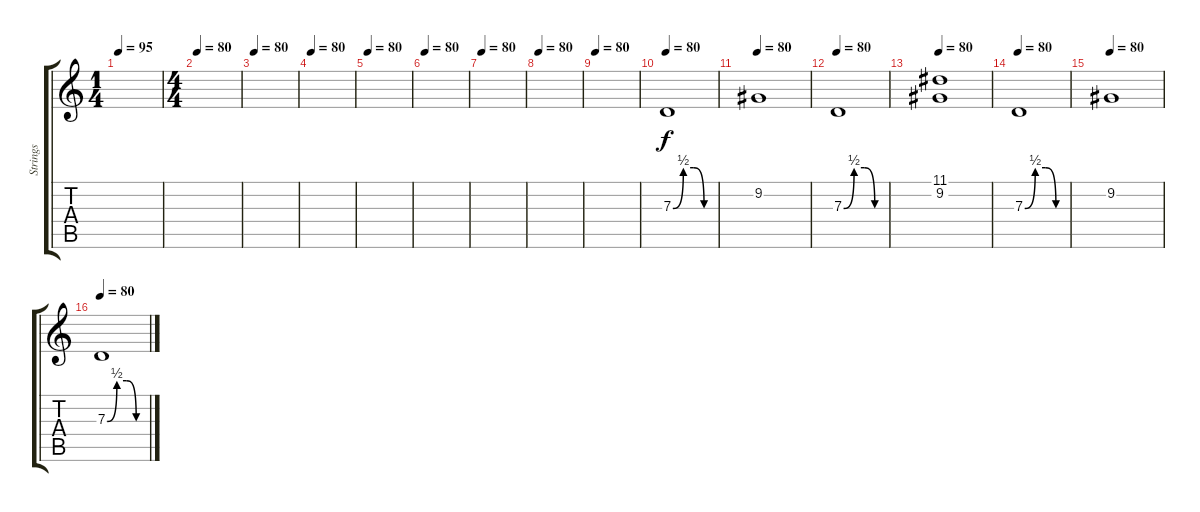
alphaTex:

\track ("Strings" "Strings") {instrument stringensemble2}
\staff {score tabs}
\tuning (E4 B3 G3 D3 A2 D2) {hide}
\ts (1 4)
\tempo 95
\clef g2
\ks c
|
\ts (4 4)
\tempo 80
|
\tempo 80
|
\tempo 80
|
\tempo 80
|
\tempo 80
|
\tempo 80
|
\tempo 80
|
\tempo 80
|
\tempo 80
7.3{be (custom 0 0 15 2 30 2 45 0 60 0)}.1 |
\tempo 80
9.2.1 |
\tempo 80
7.3{be (custom 0 0 15 2 30 2 45 0 60 0)}.1 |
\tempo 80
(11.1 9.2).1 |
\tempo 80
7.3{be (custom 0 0 15 2 30 2 45 0 60 0)}.1 |
\tempo 80
9.2.1 |
\tempo 80
7.3{be (custom 0 0 15 2 30 2 45 0 60 0)}.1
